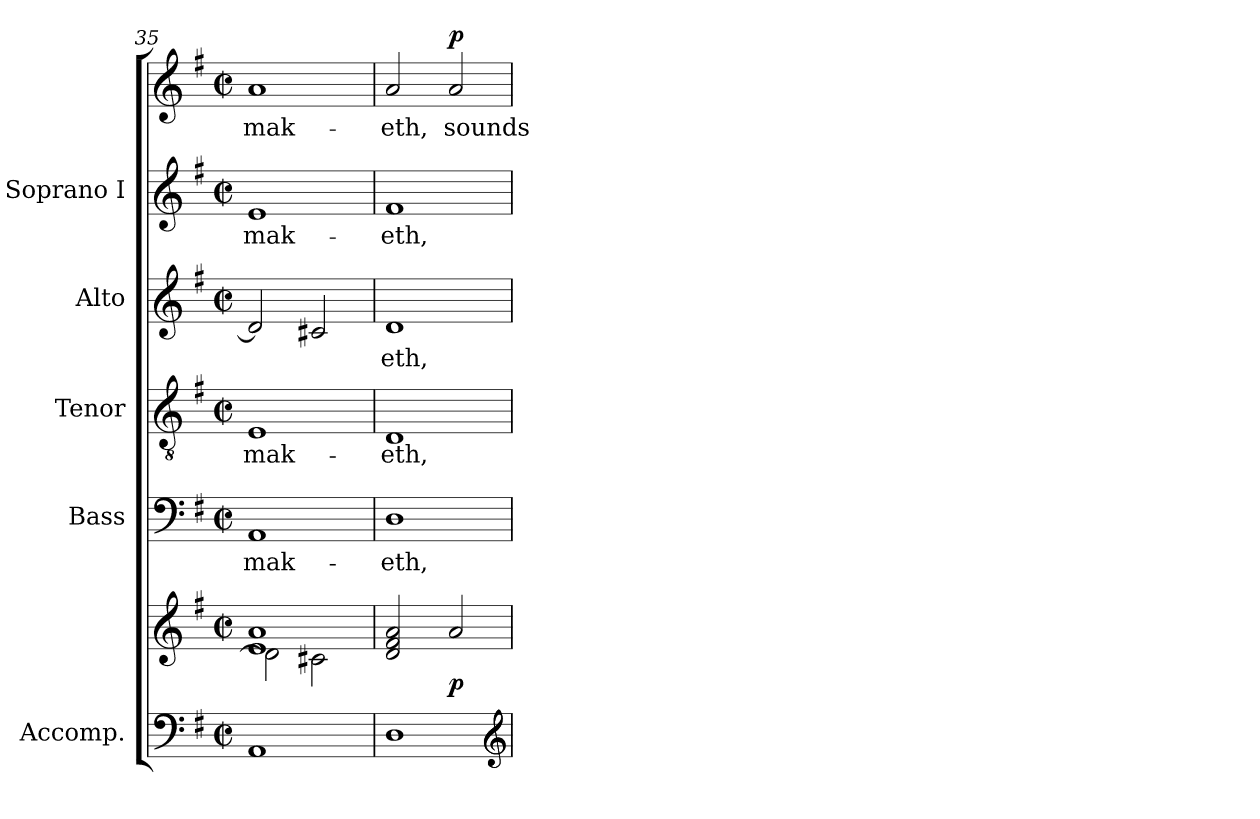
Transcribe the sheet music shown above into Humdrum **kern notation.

**kern	**kern	**dynam	**kern	**text	**kern	**text	**kern	**text	**kern	**text	**kern	**text	**dynam
*part5	*part5	*part5	*part4	*part4	*part3	*part3	*part2	*part2	*part1	*part1	*part1	*part1	*part1
*staff7	*staff6	*staff6/7	*staff5	*staff5	*staff4	*staff4	*staff3	*staff3	*staff2	*staff2	*staff1	*staff1	*staff1/2
*I"Accomp.	*	*	*I"Bass	*	*I"Tenor	*	*I"Alto	*	*I"Soprano I	*	*	*	*
*	*	*	*I'B	*	*I'T	*	*I'A	*	*I'S	*	*	*	*
*clefF4	*clefG2	*	*clefF4	*	*clefGv2	*	*clefG2	*	*clefG2	*	*clefG2	*	*
*k[f#]	*k[f#]	*	*k[f#]	*	*k[f#]	*	*k[f#]	*	*k[f#]	*	*k[f#]	*	*
*G:	*G:	*	*G:	*	*G:	*	*G:	*	*G:	*	*G:	*	*
*M2/2	*M2/2	*	*M2/2	*	*M2/2	*	*M2/2	*	*M2/2	*	*M2/2	*	*
*met(c|)	*met(c|)	*	*met(c|)	*	*met(c|)	*	*met(c|)	*	*met(c|)	*	*met(c|)	*	*
=35	=35	=35	=35	=35	=35	=35	=35	=35	=35	=35	=35	=35	=35
*^	*^	*	*	*	*	*	*	*	*	*	*	*	*
!	!	!	!	!	!	!LO:LY:b	!	!LO:LY:b	!	!	!	!LO:LY:b	!	!LO:LY:b	!
1ryy	1AA	1e/ 1a/	2d\]	.	1AA	mak-	1E	mak-	2d]	.	1e	-mak-	1a	mak-	.
.	.	.	2c#X\	.	.	.	.	.	2c#X	.	.	.	.	.	.
=36	=36	=36	=36	=36	=36	=36	=36	=36	=36	=36	=36	=36	=36	=36	=36
!	!	!	!	!	!	!LO:LY:b	!	!LO:LY:b	!	!LO:LY:b	!	!LO:LY:b	!	!LO:LY:b	!
1ryy	1D	2d/ 2f#/ 2a/	1ryy	.	1D	-eth,	1D	-eth,	1d	eth,	1f#	eth,	2a	-eth,	.
!	!	!	!	!LO:DY:b	!	!	!	!	!	!	!	!	!	!LO:LY:b	!LO:DY:b
.	.	2a/	.	p	.	.	.	.	.	.	.	.	2a	sounds	p
*v	*v	*	*	*	*	*	*	*	*	*	*	*	*	*	*
*	*v	*v	*	*	*	*	*	*	*	*	*	*	*	*
*clefG2	*	*	*	*	*	*	*	*	*	*	*	*	*
=	=	=	=	=	=	=	=	=	=	=	=	=	=
*-	*-	*-	*-	*-	*-	*-	*-	*-	*-	*-	*-	*-	*-
